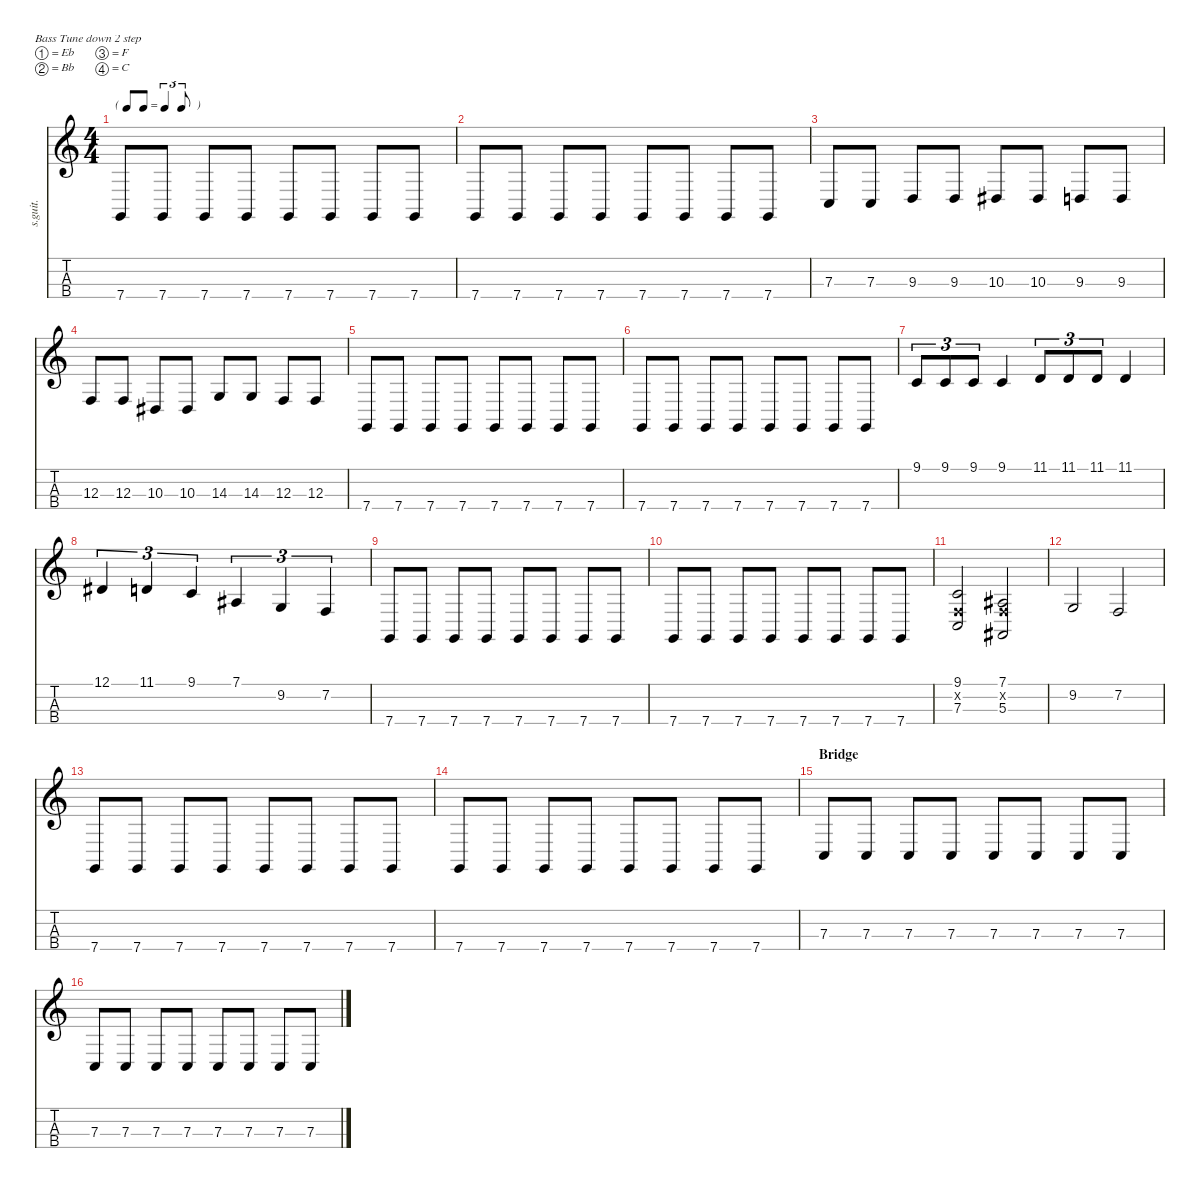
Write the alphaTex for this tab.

\defaultSystemsLayout 4
\hideDynamics
\bracketExtendMode nobrackets
\track ("Nick Oliveri" "s.guit.") {instrument electricbassfinger}
\staff {score tabs}
\tuning (Eb2 Bb1 F1 C1)
\ts (4 4)
\tf triplet8th
\tempo (171 hide)
\clef g2
\ks c
7.4.8{lyrics (0 "") lyrics (1 "") lyrics (2 "") lyrics (3 "") lyrics (4 "") dy mf} 7.4.8{lyrics (0 "") lyrics (1 "") lyrics (2 "") lyrics (3 "") lyrics (4 "")} 7.4.8{lyrics (0 "") lyrics (1 "") lyrics (2 "") lyrics (3 "") lyrics (4 "")} 7.4.8{lyrics (0 "") lyrics (1 "") lyrics (2 "") lyrics (3 "") lyrics (4 "")} 7.4.8{lyrics (0 "") lyrics (1 "") lyrics (2 "") lyrics (3 "") lyrics (4 "")} 7.4.8{lyrics (0 "") lyrics (1 "") lyrics (2 "") lyrics (3 "") lyrics (4 "")} 7.4.8{lyrics (0 "") lyrics (1 "") lyrics (2 "") lyrics (3 "") lyrics (4 "")} 7.4.8{lyrics (0 "") lyrics (1 "") lyrics (2 "") lyrics (3 "") lyrics (4 "")} |
7.4.8{lyrics (0 "") lyrics (1 "") lyrics (2 "") lyrics (3 "") lyrics (4 "")} 7.4.8{lyrics (0 "") lyrics (1 "") lyrics (2 "") lyrics (3 "") lyrics (4 "")} 7.4.8{lyrics (0 "") lyrics (1 "") lyrics (2 "") lyrics (3 "") lyrics (4 "")} 7.4.8{lyrics (0 "") lyrics (1 "") lyrics (2 "") lyrics (3 "") lyrics (4 "")} 7.4.8{lyrics (0 "") lyrics (1 "") lyrics (2 "") lyrics (3 "") lyrics (4 "")} 7.4.8{lyrics (0 "") lyrics (1 "") lyrics (2 "") lyrics (3 "") lyrics (4 "")} 7.4.8{lyrics (0 "") lyrics (1 "") lyrics (2 "") lyrics (3 "") lyrics (4 "")} 7.4.8{lyrics (0 "") lyrics (1 "") lyrics (2 "") lyrics (3 "") lyrics (4 "")} |
7.3.8{lyrics (0 "") lyrics (1 "") lyrics (2 "") lyrics (3 "") lyrics (4 "")} 7.3.8{lyrics (0 "") lyrics (1 "") lyrics (2 "") lyrics (3 "") lyrics (4 "")} 9.3.8{lyrics (0 "") lyrics (1 "") lyrics (2 "") lyrics (3 "") lyrics (4 "")} 9.3.8{lyrics (0 "") lyrics (1 "") lyrics (2 "") lyrics (3 "") lyrics (4 "")} 10.3{acc #}.8{lyrics (0 "") lyrics (1 "") lyrics (2 "") lyrics (3 "") lyrics (4 "")} 10.3{acc #}.8{lyrics (0 "") lyrics (1 "") lyrics (2 "") lyrics (3 "") lyrics (4 "")} 9.3.8{lyrics (0 "") lyrics (1 "") lyrics (2 "") lyrics (3 "") lyrics (4 "")} 9.3.8{lyrics (0 "") lyrics (1 "") lyrics (2 "") lyrics (3 "") lyrics (4 "")} |
12.3.8{lyrics (0 "") lyrics (1 "") lyrics (2 "") lyrics (3 "") lyrics (4 "")} 12.3.8{lyrics (0 "") lyrics (1 "") lyrics (2 "") lyrics (3 "") lyrics (4 "")} 10.3{acc #}.8{lyrics (0 "") lyrics (1 "") lyrics (2 "") lyrics (3 "") lyrics (4 "")} 10.3{acc #}.8{lyrics (0 "") lyrics (1 "") lyrics (2 "") lyrics (3 "") lyrics (4 "")} 14.3.8{lyrics (0 "") lyrics (1 "") lyrics (2 "") lyrics (3 "") lyrics (4 "")} 14.3.8{lyrics (0 "") lyrics (1 "") lyrics (2 "") lyrics (3 "") lyrics (4 "")} 12.3.8{lyrics (0 "") lyrics (1 "") lyrics (2 "") lyrics (3 "") lyrics (4 "")} 12.3.8{lyrics (0 "") lyrics (1 "") lyrics (2 "") lyrics (3 "") lyrics (4 "")} |
7.4.8{lyrics (0 "") lyrics (1 "") lyrics (2 "") lyrics (3 "") lyrics (4 "")} 7.4.8{lyrics (0 "") lyrics (1 "") lyrics (2 "") lyrics (3 "") lyrics (4 "")} 7.4.8{lyrics (0 "") lyrics (1 "") lyrics (2 "") lyrics (3 "") lyrics (4 "")} 7.4.8{lyrics (0 "") lyrics (1 "") lyrics (2 "") lyrics (3 "") lyrics (4 "")} 7.4.8{lyrics (0 "") lyrics (1 "") lyrics (2 "") lyrics (3 "") lyrics (4 "")} 7.4.8{lyrics (0 "") lyrics (1 "") lyrics (2 "") lyrics (3 "") lyrics (4 "")} 7.4.8{lyrics (0 "") lyrics (1 "") lyrics (2 "") lyrics (3 "") lyrics (4 "")} 7.4.8{lyrics (0 "") lyrics (1 "") lyrics (2 "") lyrics (3 "") lyrics (4 "")} |
7.4.8{lyrics (0 "") lyrics (1 "") lyrics (2 "") lyrics (3 "") lyrics (4 "")} 7.4.8{lyrics (0 "") lyrics (1 "") lyrics (2 "") lyrics (3 "") lyrics (4 "")} 7.4.8{lyrics (0 "") lyrics (1 "") lyrics (2 "") lyrics (3 "") lyrics (4 "")} 7.4.8{lyrics (0 "") lyrics (1 "") lyrics (2 "") lyrics (3 "") lyrics (4 "")} 7.4.8{lyrics (0 "") lyrics (1 "") lyrics (2 "") lyrics (3 "") lyrics (4 "")} 7.4.8{lyrics (0 "") lyrics (1 "") lyrics (2 "") lyrics (3 "") lyrics (4 "")} 7.4.8{lyrics (0 "") lyrics (1 "") lyrics (2 "") lyrics (3 "") lyrics (4 "")} 7.4.8{lyrics (0 "") lyrics (1 "") lyrics (2 "") lyrics (3 "") lyrics (4 "")} |
9.1.8{tu (3 2) lyrics (0 "") lyrics (1 "") lyrics (2 "") lyrics (3 "") lyrics (4 "")} 9.1.8{tu (3 2) lyrics (0 "") lyrics (1 "") lyrics (2 "") lyrics (3 "") lyrics (4 "")} 9.1.8{tu (3 2) lyrics (0 "") lyrics (1 "") lyrics (2 "") lyrics (3 "") lyrics (4 "")} 9.1.4{lyrics (0 "") lyrics (1 "") lyrics (2 "") lyrics (3 "") lyrics (4 "")} 11.1.8{tu (3 2) lyrics (0 "") lyrics (1 "") lyrics (2 "") lyrics (3 "") lyrics (4 "")} 11.1.8{tu (3 2) lyrics (0 "") lyrics (1 "") lyrics (2 "") lyrics (3 "") lyrics (4 "")} 11.1.8{tu (3 2) lyrics (0 "") lyrics (1 "") lyrics (2 "") lyrics (3 "") lyrics (4 "")} 11.1.4{lyrics (0 "") lyrics (1 "") lyrics (2 "") lyrics (3 "") lyrics (4 "")} |
12.1{acc #}.4{tu (3 2) lyrics (0 "") lyrics (1 "") lyrics (2 "") lyrics (3 "") lyrics (4 "")} 11.1.4{tu (3 2) lyrics (0 "") lyrics (1 "") lyrics (2 "") lyrics (3 "") lyrics (4 "")} 9.1.4{tu (3 2) lyrics (0 "") lyrics (1 "") lyrics (2 "") lyrics (3 "") lyrics (4 "")} 7.1{acc #}.4{tu (3 2) lyrics (0 "") lyrics (1 "") lyrics (2 "") lyrics (3 "") lyrics (4 "")} 9.2.4{tu (3 2) lyrics (0 "") lyrics (1 "") lyrics (2 "") lyrics (3 "") lyrics (4 "")} 7.2.4{tu (3 2) lyrics (0 "") lyrics (1 "") lyrics (2 "") lyrics (3 "") lyrics (4 "")} |
7.4.8{lyrics (0 "") lyrics (1 "") lyrics (2 "") lyrics (3 "") lyrics (4 "")} 7.4.8{lyrics (0 "") lyrics (1 "") lyrics (2 "") lyrics (3 "") lyrics (4 "")} 7.4.8{lyrics (0 "") lyrics (1 "") lyrics (2 "") lyrics (3 "") lyrics (4 "")} 7.4.8{lyrics (0 "") lyrics (1 "") lyrics (2 "") lyrics (3 "") lyrics (4 "")} 7.4.8{lyrics (0 "") lyrics (1 "") lyrics (2 "") lyrics (3 "") lyrics (4 "")} 7.4.8{lyrics (0 "") lyrics (1 "") lyrics (2 "") lyrics (3 "") lyrics (4 "")} 7.4.8{lyrics (0 "") lyrics (1 "") lyrics (2 "") lyrics (3 "") lyrics (4 "")} 7.4.8{lyrics (0 "") lyrics (1 "") lyrics (2 "") lyrics (3 "") lyrics (4 "")} |
7.4.8{lyrics (0 "") lyrics (1 "") lyrics (2 "") lyrics (3 "") lyrics (4 "")} 7.4.8{lyrics (0 "") lyrics (1 "") lyrics (2 "") lyrics (3 "") lyrics (4 "")} 7.4.8{lyrics (0 "") lyrics (1 "") lyrics (2 "") lyrics (3 "") lyrics (4 "")} 7.4.8{lyrics (0 "") lyrics (1 "") lyrics (2 "") lyrics (3 "") lyrics (4 "")} 7.4.8{lyrics (0 "") lyrics (1 "") lyrics (2 "") lyrics (3 "") lyrics (4 "")} 7.4.8{lyrics (0 "") lyrics (1 "") lyrics (2 "") lyrics (3 "") lyrics (4 "")} 7.4.8{lyrics (0 "") lyrics (1 "") lyrics (2 "") lyrics (3 "") lyrics (4 "")} 7.4.8{lyrics (0 "") lyrics (1 "") lyrics (2 "") lyrics (3 "") lyrics (4 "")} |
(9.1 7.2{x} 7.3).2{lyrics (0 "") lyrics (1 "") lyrics (2 "") lyrics (3 "") lyrics (4 "")} (7.1{acc #} 7.2{x} 5.3{acc #}).2{lyrics (0 "") lyrics (1 "") lyrics (2 "") lyrics (3 "") lyrics (4 "")} |
9.2.2{lyrics (0 "") lyrics (1 "") lyrics (2 "") lyrics (3 "") lyrics (4 "")} 7.2.2{lyrics (0 "") lyrics (1 "") lyrics (2 "") lyrics (3 "") lyrics (4 "")} |
7.4.8{lyrics (0 "") lyrics (1 "") lyrics (2 "") lyrics (3 "") lyrics (4 "")} 7.4.8{lyrics (0 "") lyrics (1 "") lyrics (2 "") lyrics (3 "") lyrics (4 "")} 7.4.8{lyrics (0 "") lyrics (1 "") lyrics (2 "") lyrics (3 "") lyrics (4 "")} 7.4.8{lyrics (0 "") lyrics (1 "") lyrics (2 "") lyrics (3 "") lyrics (4 "")} 7.4.8{lyrics (0 "") lyrics (1 "") lyrics (2 "") lyrics (3 "") lyrics (4 "")} 7.4.8{lyrics (0 "") lyrics (1 "") lyrics (2 "") lyrics (3 "") lyrics (4 "")} 7.4.8{lyrics (0 "") lyrics (1 "") lyrics (2 "") lyrics (3 "") lyrics (4 "")} 7.4.8{lyrics (0 "") lyrics (1 "") lyrics (2 "") lyrics (3 "") lyrics (4 "")} |
7.4.8{lyrics (0 "") lyrics (1 "") lyrics (2 "") lyrics (3 "") lyrics (4 "")} 7.4.8{lyrics (0 "") lyrics (1 "") lyrics (2 "") lyrics (3 "") lyrics (4 "")} 7.4.8{lyrics (0 "") lyrics (1 "") lyrics (2 "") lyrics (3 "") lyrics (4 "")} 7.4.8{lyrics (0 "") lyrics (1 "") lyrics (2 "") lyrics (3 "") lyrics (4 "")} 7.4.8{lyrics (0 "") lyrics (1 "") lyrics (2 "") lyrics (3 "") lyrics (4 "")} 7.4.8{lyrics (0 "") lyrics (1 "") lyrics (2 "") lyrics (3 "") lyrics (4 "")} 7.4.8{lyrics (0 "") lyrics (1 "") lyrics (2 "") lyrics (3 "") lyrics (4 "")} 7.4.8{lyrics (0 "") lyrics (1 "") lyrics (2 "") lyrics (3 "") lyrics (4 "")} |
\section ("" "Bridge")
7.3.8{lyrics (0 "") lyrics (1 "") lyrics (2 "") lyrics (3 "") lyrics (4 "")} 7.3.8{lyrics (0 "") lyrics (1 "") lyrics (2 "") lyrics (3 "") lyrics (4 "")} 7.3.8{lyrics (0 "") lyrics (1 "") lyrics (2 "") lyrics (3 "") lyrics (4 "")} 7.3.8{lyrics (0 "") lyrics (1 "") lyrics (2 "") lyrics (3 "") lyrics (4 "")} 7.3.8{lyrics (0 "") lyrics (1 "") lyrics (2 "") lyrics (3 "") lyrics (4 "")} 7.3.8{lyrics (0 "") lyrics (1 "") lyrics (2 "") lyrics (3 "") lyrics (4 "")} 7.3.8{lyrics (0 "") lyrics (1 "") lyrics (2 "") lyrics (3 "") lyrics (4 "")} 7.3.8{lyrics (0 "") lyrics (1 "") lyrics (2 "") lyrics (3 "") lyrics (4 "")} |
7.3.8{lyrics (0 "") lyrics (1 "") lyrics (2 "") lyrics (3 "") lyrics (4 "")} 7.3.8{lyrics (0 "") lyrics (1 "") lyrics (2 "") lyrics (3 "") lyrics (4 "")} 7.3.8{lyrics (0 "") lyrics (1 "") lyrics (2 "") lyrics (3 "") lyrics (4 "")} 7.3.8{lyrics (0 "") lyrics (1 "") lyrics (2 "") lyrics (3 "") lyrics (4 "")} 7.3.8{lyrics (0 "") lyrics (1 "") lyrics (2 "") lyrics (3 "") lyrics (4 "")} 7.3.8{lyrics (0 "") lyrics (1 "") lyrics (2 "") lyrics (3 "") lyrics (4 "")} 7.3.8{lyrics (0 "") lyrics (1 "") lyrics (2 "") lyrics (3 "") lyrics (4 "")} 7.3.8{lyrics (0 "") lyrics (1 "") lyrics (2 "") lyrics (3 "") lyrics (4 "")}
